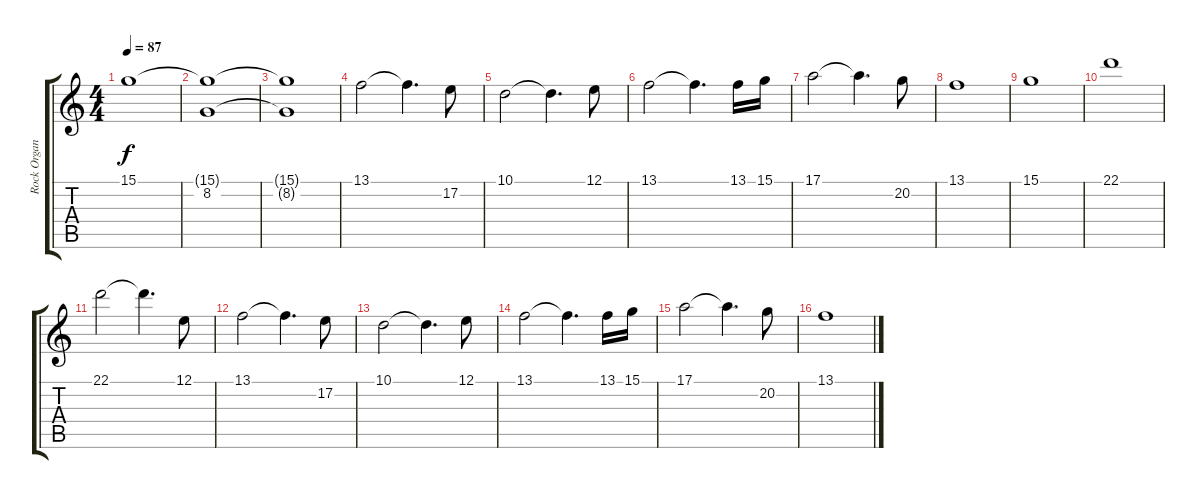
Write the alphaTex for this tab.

\track ("Rock Organ" "Rock Organ") {instrument reedorgan}
\staff {score tabs}
\tuning (E4 B3 G3 D3 A2 E2) {hide}
\ts (4 4)
\tempo 87
\clef g2
\ks c
15.1.1{dy f} |
(15.1{t} 8.2).1 |
(15.1{t} 8.2{t}).1 |
13.1.2 13.1{t}.4{d} 17.2.8 |
10.1.2 10.1{t}.4{d} 12.1.8 |
13.1.2 13.1{t}.4{d} 13.1.16 15.1.16 |
17.1.2 17.1{t}.4{d} 20.2.8 |
13.1.1 |
15.1.1 |
22.1.1 |
22.1.2 22.1{t}.4{d} 12.1.8 |
13.1.2 13.1{t}.4{d} 17.2.8 |
10.1.2 10.1{t}.4{d} 12.1.8 |
13.1.2 13.1{t}.4{d} 13.1.16 15.1.16 |
17.1.2 17.1{t}.4{d} 20.2.8 |
13.1.1
